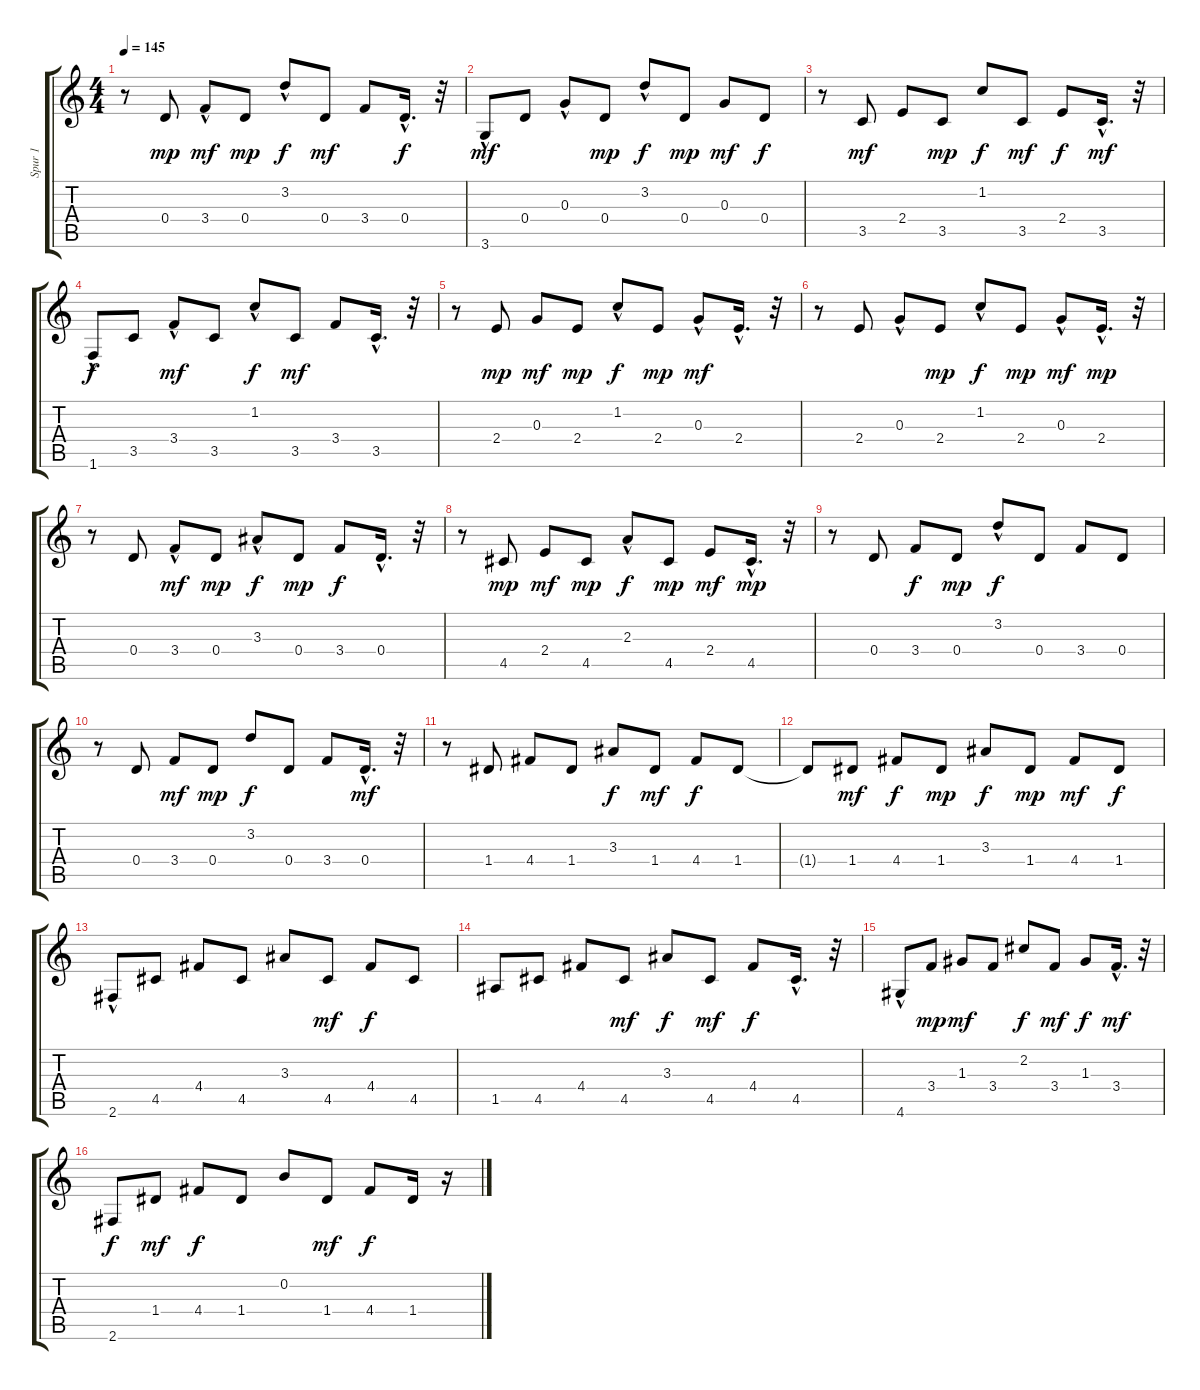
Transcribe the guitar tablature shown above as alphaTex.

\track ("Spur 1" "Spur 1") {instrument acousticguitarsteel}
\staff {score tabs}
\tuning (E4 B3 G3 D3 A2 E2) {hide}
\ts (4 4)
\tempo 145
\clef g2
\ks c
r.8{dy mf} 0.4.8{dy mp} 3.4{hac}.8{dy mf} 0.4.8{dy mp} 3.2{hac}.8{dy f} 0.4.8{dy mf} 3.4.8 0.4{hac}.16{d dy f} r.32 |
3.6{hac}.8{dy mf} 0.4.8 0.3{hac}.8 0.4.8{dy mp} 3.2{hac}.8{dy f} 0.4.8{dy mp} 0.3.8{dy mf} 0.4.8{dy f} |
r.8 3.5.8{dy mf} 2.4.8 3.5.8{dy mp} 1.2.8{dy f} 3.5.8{dy mf} 2.4.8{dy f} 3.5{hac}.16{d dy mf} r.32 |
1.6{hac}.8{dy f} 3.5.8 3.4{hac}.8{dy mf} 3.5.8 1.2{hac}.8{dy f} 3.5.8{dy mf} 3.4.8 3.5{hac}.16{d} r.32 |
r.8 2.4.8{dy mp} 0.3.8{dy mf} 2.4.8{dy mp} 1.2{hac}.8{dy f} 2.4.8{dy mp} 0.3{hac}.8{dy mf} 2.4{hac}.16{d} r.32 |
r.8 2.4.8 0.3{hac}.8 2.4.8{dy mp} 1.2{hac}.8{dy f} 2.4.8{dy mp} 0.3{hac}.8{dy mf} 2.4{hac}.16{d dy mp} r.32 |
r.8 0.4.8 3.4{hac}.8{dy mf} 0.4.8{dy mp} 3.3{hac}.8{dy f} 0.4.8{dy mp} 3.4.8{dy f} 0.4{hac}.16{d} r.32 |
r.8 4.5.8{dy mp} 2.4.8{dy mf} 4.5.8{dy mp} 2.3{hac}.8{dy f} 4.5.8{dy mp} 2.4.8{dy mf} 4.5{hac}.16{d dy mp} r.32 |
r.8 0.4.8 3.4.8{dy f} 0.4.8{dy mp} 3.2{hac}.8{dy f} 0.4.8 3.4.8 0.4.8 |
r.8 0.4.8 3.4.8{dy mf} 0.4.8{dy mp} 3.2.8{dy f} 0.4.8 3.4.8 0.4{hac}.16{d dy mf} r.32 |
r.8 1.4.8 4.4.8 1.4.8 3.3.8{dy f} 1.4.8{dy mf} 4.4.8{dy f} 1.4.8 |
1.4{t}.8 1.4.8{dy mf} 4.4.8{dy f} 1.4.8{dy mp} 3.3.8{dy f} 1.4.8{dy mp} 4.4.8{dy mf} 1.4.8{dy f} |
2.6{hac}.8 4.5.8 4.4.8 4.5.8 3.3.8 4.5.8{dy mf} 4.4.8{dy f} 4.5.8 |
1.5.8 4.5.8 4.4.8 4.5.8{dy mf} 3.3.8{dy f} 4.5.8{dy mf} 4.4.8{dy f} 4.5{hac}.16{d} r.32 |
4.6{hac}.8 3.4.8{dy mp} 1.3.8{dy mf} 3.4.8 2.2.8{dy f} 3.4.8{dy mf} 1.3.8{dy f} 3.4{hac}.16{d dy mf} r.32 |
2.6.8{dy f} 1.4.8{dy mf} 4.4.8{dy f} 1.4.8 0.2.8 1.4.8{dy mf} 4.4.8{dy f} 1.4.16 r.16
